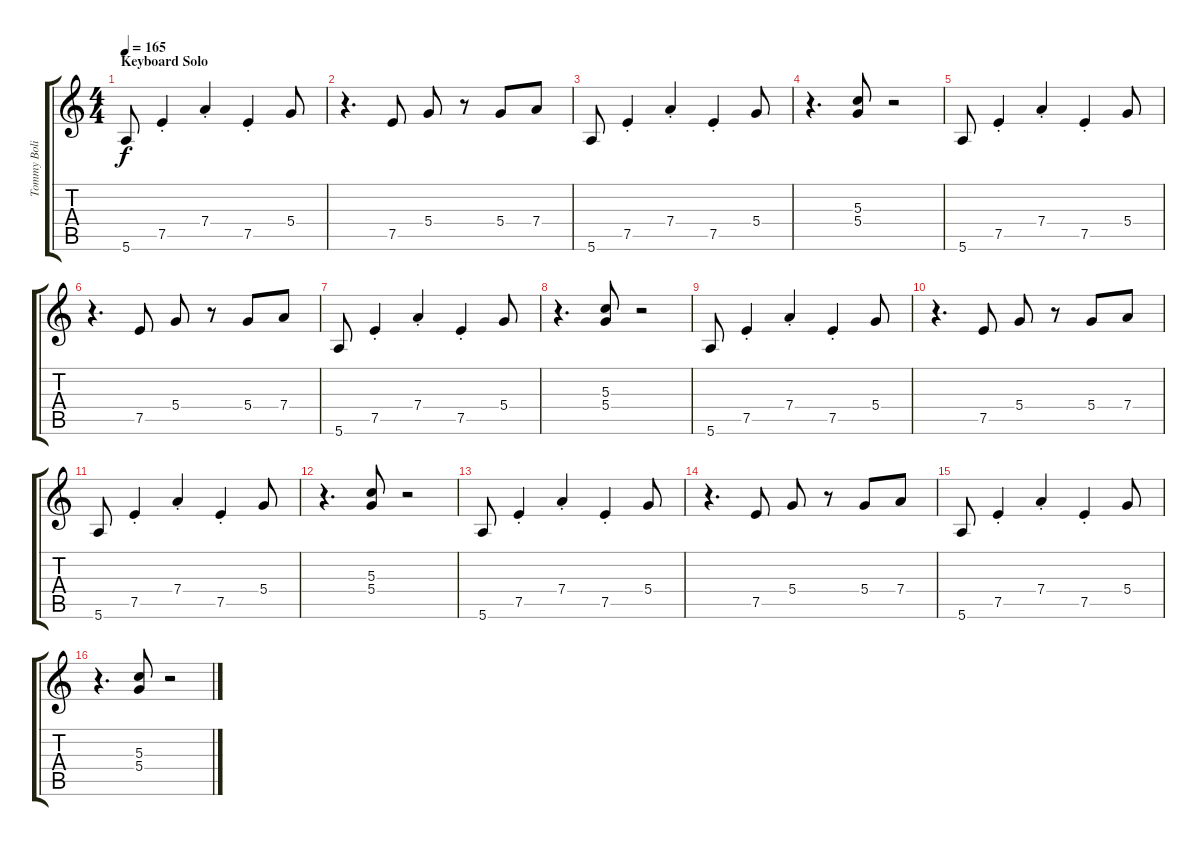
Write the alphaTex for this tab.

\track ("Tommy Bolin" "Tommy Boli") {instrument overdrivenguitar}
\staff {score tabs}
\tuning (E4 B3 G3 D3 A2 E2) {hide}
\ts (4 4)
\section ("" "Keyboard Solo")
\tempo 165
\clef g2
\ks c
5.6.8{dy f} 7.5{st}.4 7.4{st}.4 7.5{st}.4 5.4.8 |
r.4{d} 7.5.8 5.4.8 r.8 5.4.8 7.4.8 |
5.6.8 7.5{st}.4 7.4{st}.4 7.5{st}.4 5.4.8 |
r.4{d} (5.3 5.4).8 r.2 |
5.6.8 7.5{st}.4 7.4{st}.4 7.5{st}.4 5.4.8 |
r.4{d} 7.5.8 5.4.8 r.8 5.4.8 7.4.8 |
5.6.8 7.5{st}.4 7.4{st}.4 7.5{st}.4 5.4.8 |
r.4{d} (5.3 5.4).8 r.2 |
5.6.8 7.5{st}.4 7.4{st}.4 7.5{st}.4 5.4.8 |
r.4{d} 7.5.8 5.4.8 r.8 5.4.8 7.4.8 |
5.6.8 7.5{st}.4 7.4{st}.4 7.5{st}.4 5.4.8 |
r.4{d} (5.3 5.4).8 r.2 |
5.6.8 7.5{st}.4 7.4{st}.4 7.5{st}.4 5.4.8 |
r.4{d} 7.5.8 5.4.8 r.8 5.4.8 7.4.8 |
5.6.8 7.5{st}.4 7.4{st}.4 7.5{st}.4 5.4.8 |
r.4{d} (5.3 5.4).8 r.2
